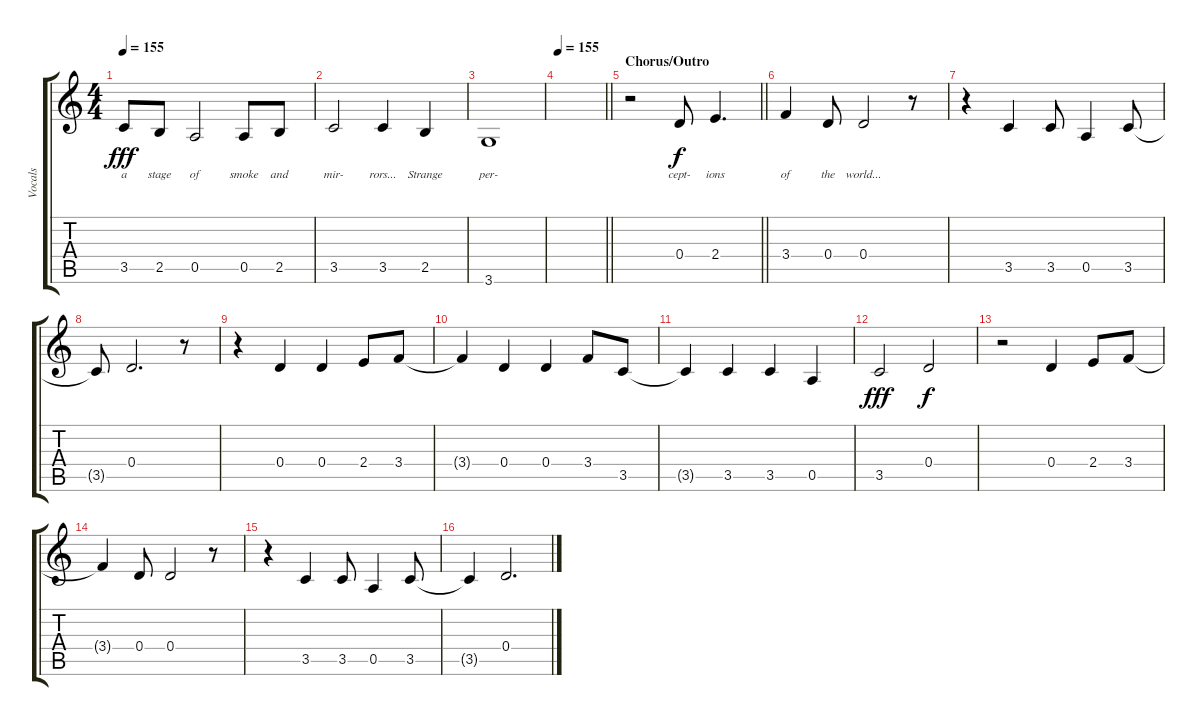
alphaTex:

\track ("Vocals" "Vocals") {instrument overdrivenguitar}
\staff {score tabs}
\tuning (E4 B3 G3 D3 A2 E2) {hide}
\ts (4 4)
\tempo 155
\clef g2
\ks c
3.5{t}.8{lyrics (0 "a") lyrics (1 "") lyrics (2 "") lyrics (3 "") lyrics (4 "") dy fff} 2.5.8{lyrics (0 "stage") lyrics (1 "") lyrics (2 "") lyrics (3 "") lyrics (4 "")} 0.5.2{lyrics (0 "of") lyrics (1 "") lyrics (2 "") lyrics (3 "") lyrics (4 "")} 0.5.8{lyrics (0 "smoke") lyrics (1 "") lyrics (2 "") lyrics (3 "") lyrics (4 "")} 2.5.8{lyrics (0 "and") lyrics (1 "") lyrics (2 "") lyrics (3 "") lyrics (4 "")} |
3.5.2{lyrics (0 "mir-") lyrics (1 "") lyrics (2 "") lyrics (3 "") lyrics (4 "")} 3.5.4{lyrics (0 "rors...") lyrics (1 "") lyrics (2 "") lyrics (3 "") lyrics (4 "")} 2.5.4{lyrics (0 "Strange") lyrics (1 "") lyrics (2 "") lyrics (3 "") lyrics (4 "")} |
3.6.1{lyrics (0 "per-") lyrics (1 "") lyrics (2 "") lyrics (3 "") lyrics (4 "")} |
\tempo 155
\barLineRight lightlight
|
\section ("" "Chorus/Outro")
\barLineRight lightlight
r.2 0.4.8{lyrics (0 "cept-") lyrics (1 "") lyrics (2 "") lyrics (3 "") lyrics (4 "") dy f} 2.4.4{d lyrics (0 "ions") lyrics (1 "") lyrics (2 "") lyrics (3 "") lyrics (4 "")} |
3.4.4{lyrics (0 "of") lyrics (1 "") lyrics (2 "") lyrics (3 "") lyrics (4 "")} 0.4.8{lyrics (0 "the") lyrics (1 "") lyrics (2 "") lyrics (3 "") lyrics (4 "")} 0.4.2{lyrics (0 "world...") lyrics (1 "") lyrics (2 "") lyrics (3 "") lyrics (4 "")} r.8 |
r.4 3.5.4 3.5.8 0.5.4 3.5.8 |
3.5{t}.8 0.4.2{d} r.8 |
r.4 0.4.4 0.4.4 2.4.8 3.4.8 |
3.4{t}.4 0.4.4 0.4.4 3.4.8 3.5.8 |
3.5{t}.4 3.5.4 3.5.4 0.5.4 |
3.5.2{dy fff} 0.4.2{dy f} |
r.2 0.4.4 2.4.8 3.4.8 |
3.4{t}.4 0.4.8 0.4.2 r.8 |
r.4 3.5.4 3.5.8 0.5.4 3.5.8 |
3.5{t}.4 0.4.2{d}
